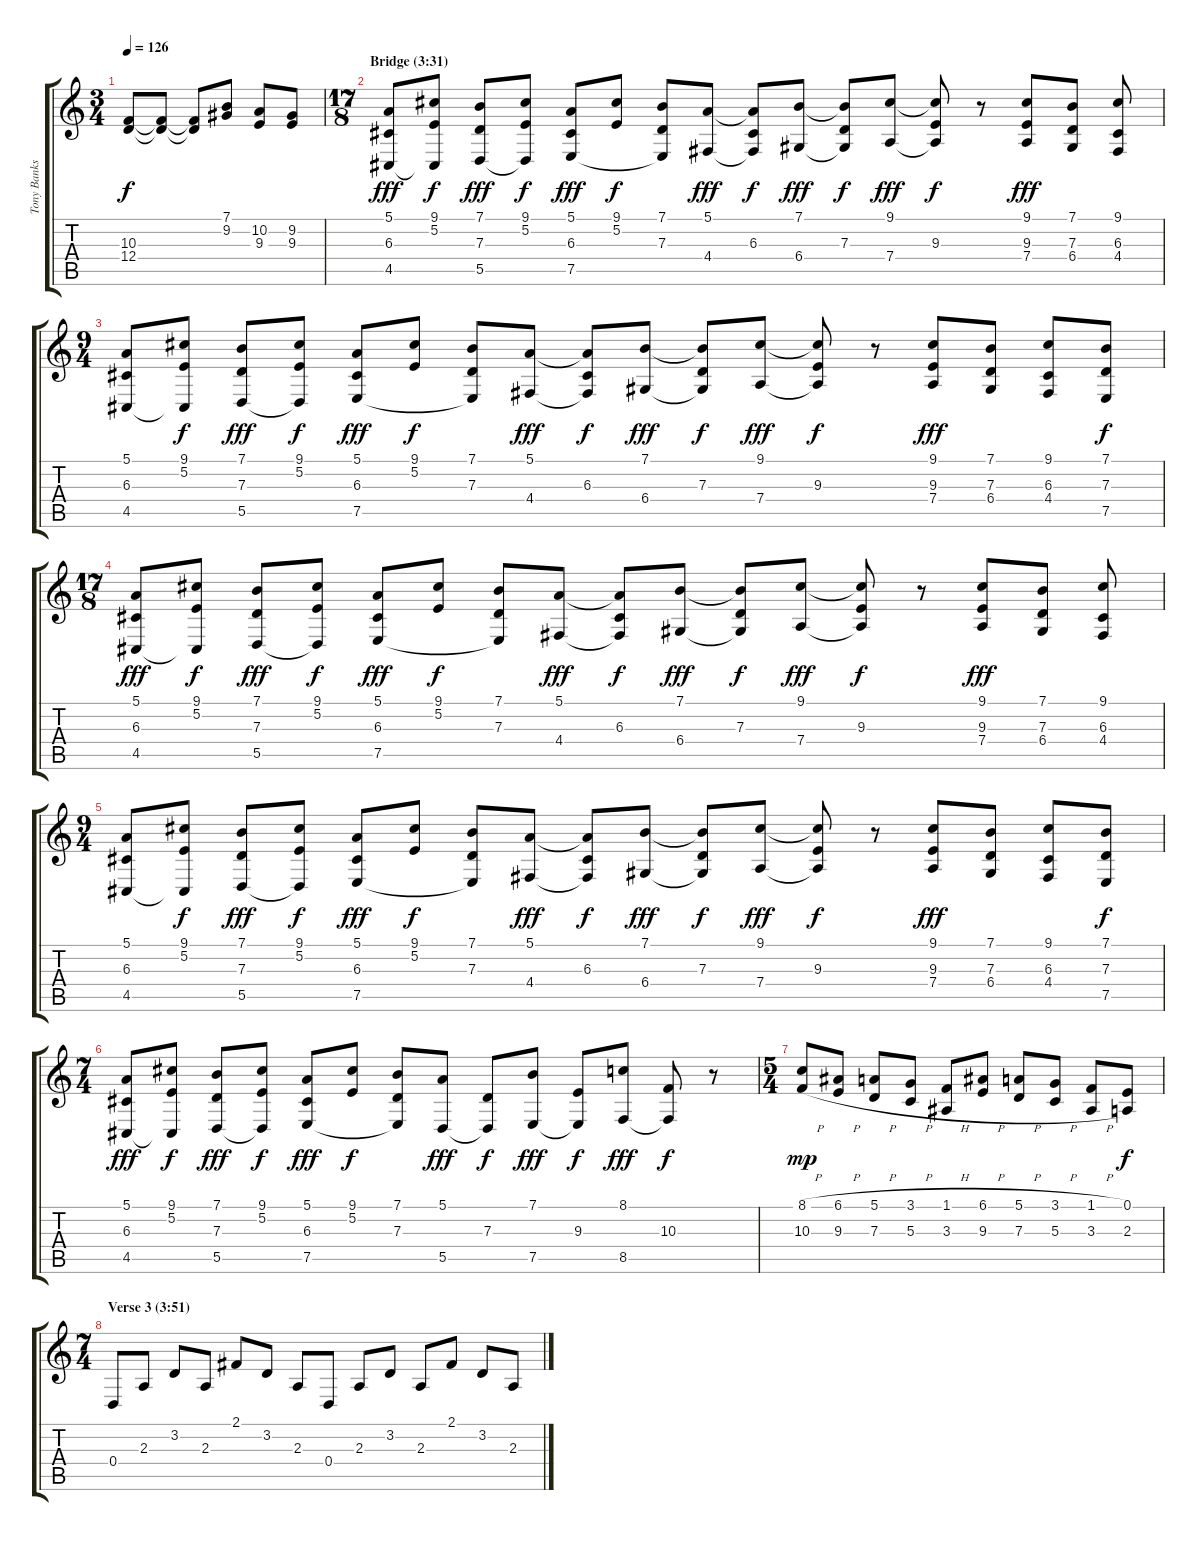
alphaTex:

\track ("Tony Banks (keyboard)" "Tony Banks") {instrument pad3polysynth}
\staff {score tabs}
\tuning (E4 B3 G3 D3 A2 E2) {hide}
\ts (3 4)
\tempo 126
\clef g2
\ks c
(10.3 12.4).8{dy f} (10.3{t} 12.4{t}).8 (10.3{t} 12.4{t}).8 (7.1 9.2).8 (10.2 9.3).8 (9.2 9.3).8 |
\ts (17 8)
\section ("" "Bridge (3:31)")
(5.1 6.3 4.5).8{dy fff} (9.1 5.2 4.5{t}).8{dy f} (7.1 7.3 5.5).8{dy fff} (9.1 5.2 5.5{t}).8{dy f} (5.1 6.3 7.5).8{dy fff} (9.1 5.2).8{dy f} (7.1 7.3 7.5{t}).8 (5.1 4.4).8{dy fff} (5.1{t} 6.3 4.4{t}).8{dy f} (7.1 6.4).8{dy fff} (7.1{t} 7.3 6.4{t}).8{dy f} (9.1 7.4).8{dy fff} (9.1{t} 9.3 7.4{t}).8{dy f} r.8 (9.1 9.3 7.4).8{dy fff} (7.1 7.3 6.4).8 (9.1 6.3 4.4).8 |
\ts (9 4)
(5.1 6.3 4.5).8 (9.1 5.2 4.5{t}).8{dy f} (7.1 7.3 5.5).8{dy fff} (9.1 5.2 5.5{t}).8{dy f} (5.1 6.3 7.5).8{dy fff} (9.1 5.2).8{dy f} (7.1 7.3 7.5{t}).8 (5.1 4.4).8{dy fff} (5.1{t} 6.3 4.4{t}).8{dy f} (7.1 6.4).8{dy fff} (7.1{t} 7.3 6.4{t}).8{dy f} (9.1 7.4).8{dy fff} (9.1{t} 9.3 7.4{t}).8{dy f} r.8 (9.1 9.3 7.4).8{dy fff} (7.1 7.3 6.4).8 (9.1 6.3 4.4).8 (7.1 7.3 7.5).8{dy f} |
\ts (17 8)
(5.1 6.3 4.5).8{dy fff} (9.1 5.2 4.5{t}).8{dy f} (7.1 7.3 5.5).8{dy fff} (9.1 5.2 5.5{t}).8{dy f} (5.1 6.3 7.5).8{dy fff} (9.1 5.2).8{dy f} (7.1 7.3 7.5{t}).8 (5.1 4.4).8{dy fff} (5.1{t} 6.3 4.4{t}).8{dy f} (7.1 6.4).8{dy fff} (7.1{t} 7.3 6.4{t}).8{dy f} (9.1 7.4).8{dy fff} (9.1{t} 9.3 7.4{t}).8{dy f} r.8 (9.1 9.3 7.4).8{dy fff} (7.1 7.3 6.4).8 (9.1 6.3 4.4).8 |
\ts (9 4)
(5.1 6.3 4.5).8 (9.1 5.2 4.5{t}).8{dy f} (7.1 7.3 5.5).8{dy fff} (9.1 5.2 5.5{t}).8{dy f} (5.1 6.3 7.5).8{dy fff} (9.1 5.2).8{dy f} (7.1 7.3 7.5{t}).8 (5.1 4.4).8{dy fff} (5.1{t} 6.3 4.4{t}).8{dy f} (7.1 6.4).8{dy fff} (7.1{t} 7.3 6.4{t}).8{dy f} (9.1 7.4).8{dy fff} (9.1{t} 9.3 7.4{t}).8{dy f} r.8 (9.1 9.3 7.4).8{dy fff} (7.1 7.3 6.4).8 (9.1 6.3 4.4).8 (7.1 7.3 7.5).8{dy f} |
\ts (7 4)
(5.1 6.3 4.5).8{dy fff} (9.1 5.2 4.5{t}).8{dy f} (7.1 7.3 5.5).8{dy fff} (9.1 5.2 5.5{t}).8{dy f} (5.1 6.3 7.5).8{dy fff} (9.1 5.2).8{dy f} (7.1 7.3 7.5{t}).8 (5.1 5.5).8{dy fff} (7.3 5.5{t}).8{dy f} (7.1 7.5).8{dy fff} (9.3 7.5{t}).8{dy f} (8.1 8.5).8{dy fff} (10.3 8.5{t}).8{dy f} r.8 |
\ts (5 4)
(8.1{h} 10.3{h}).8{dy mp} (6.1{h} 9.3{h}).8 (5.1{h} 7.3{h}).8 (3.1{h} 5.3{h}).8 (1.1{h} 3.3{h}).8 (6.1{h} 9.3{h}).8 (5.1{h} 7.3{h}).8 (3.1{h} 5.3{h}).8 (1.1{h} 3.3{h}).8 (0.1 2.3).8{dy f} |
\ts (7 4)
\section ("" "Verse 3 (3:51)")
0.4.8 2.3.8 3.2.8 2.3.8 2.1.8 3.2.8 2.3.8 0.4.8 2.3.8 3.2.8 2.3.8 2.1.8 3.2.8 2.3.8
